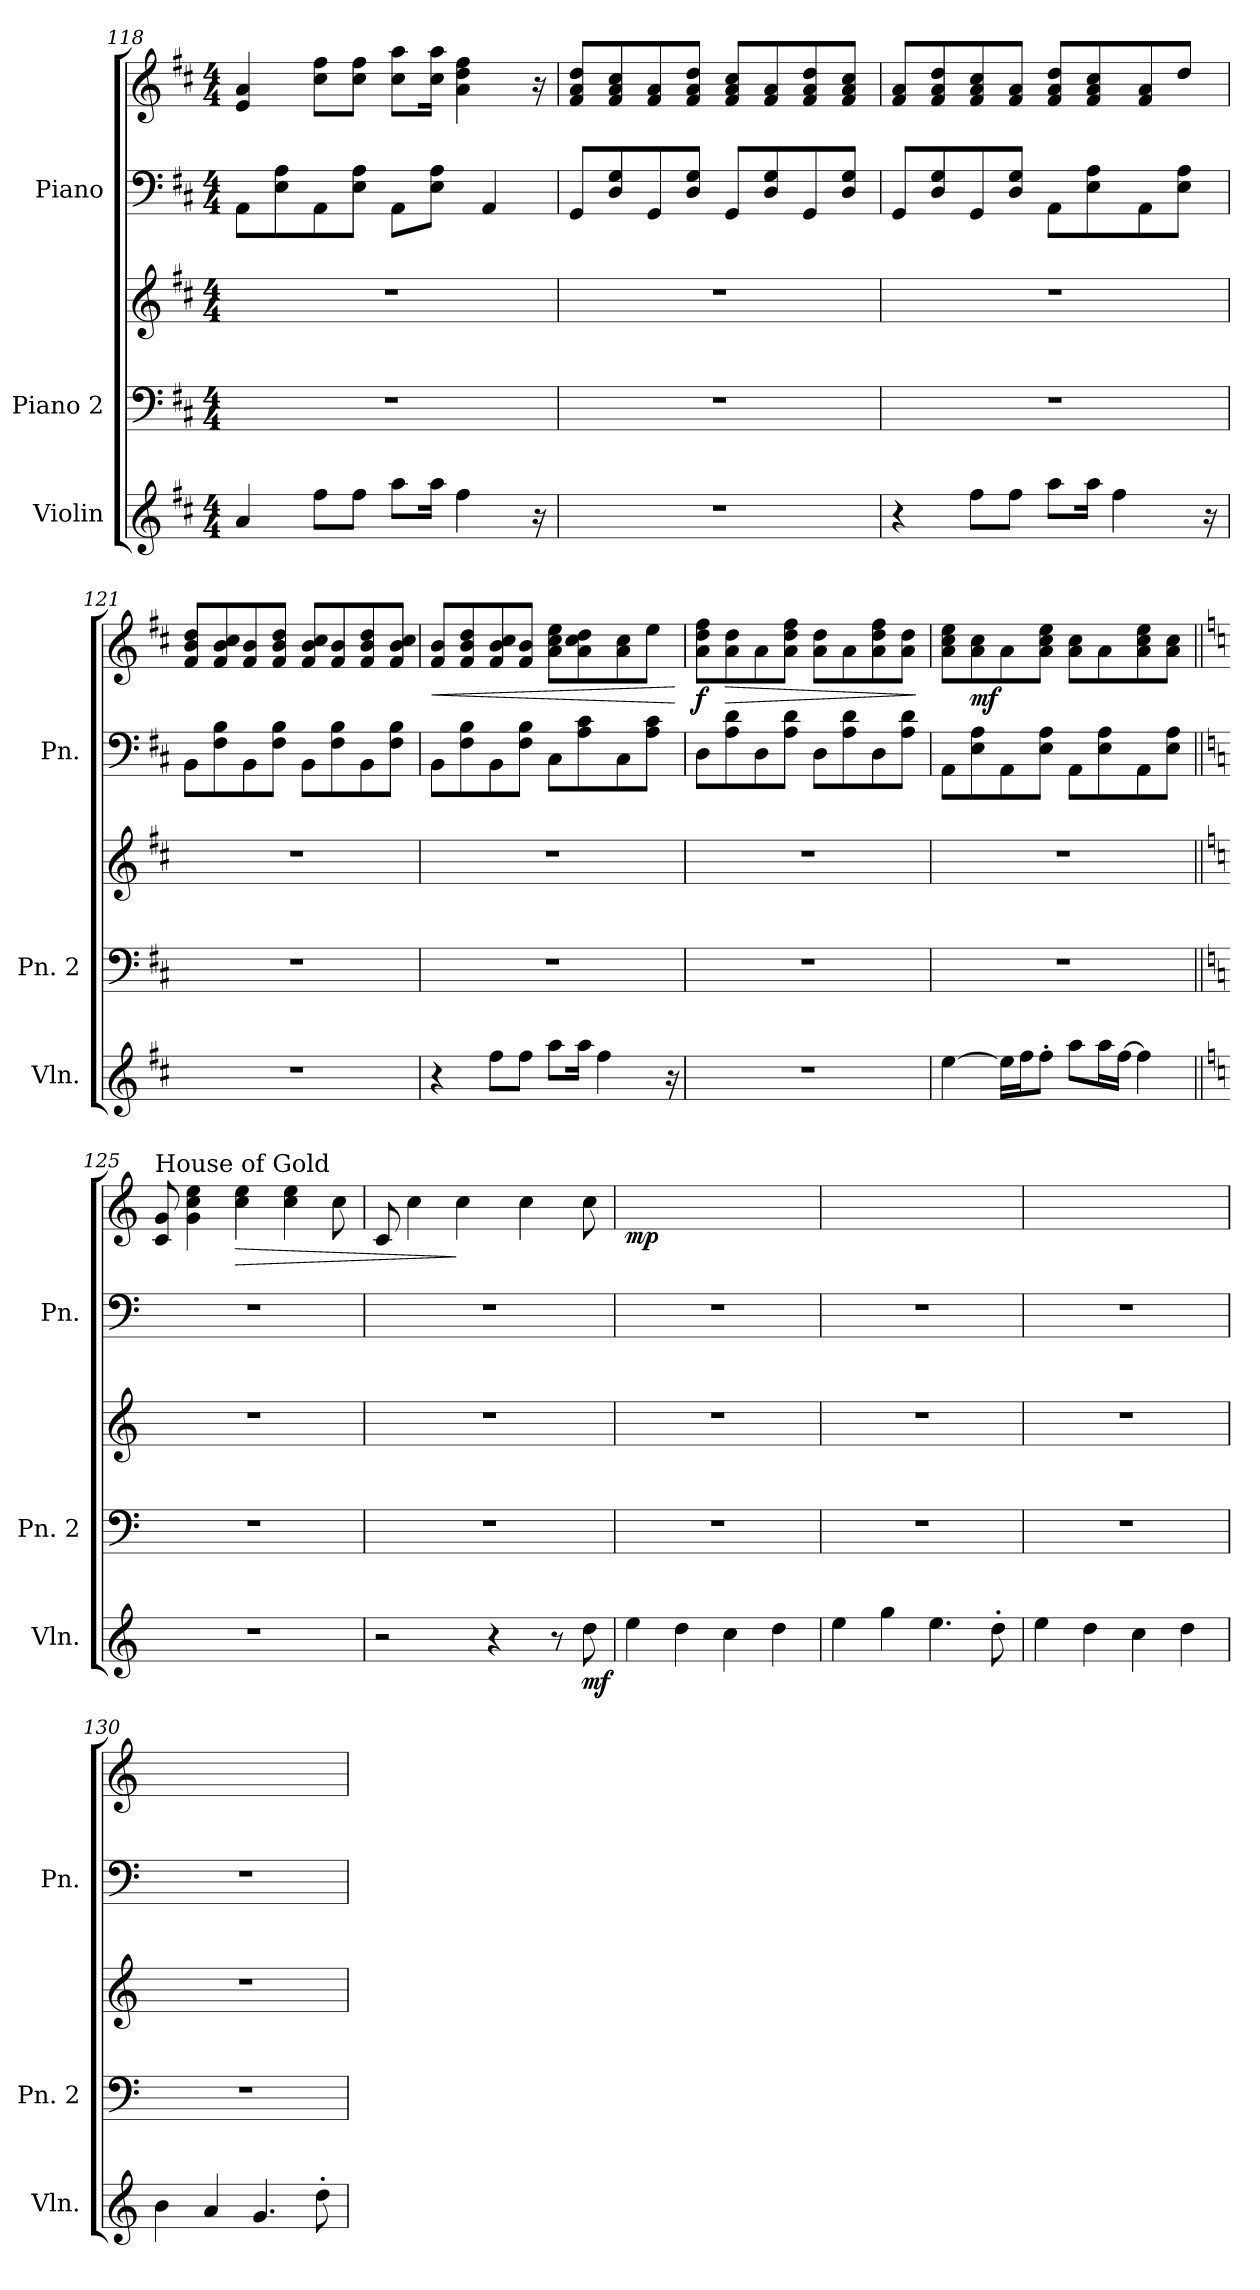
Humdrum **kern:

**kern	**dynam	**kern	**kern	**kern	**kern	**dynam
*part3	*part3	*part2	*part2	*part1	*part1	*part1
*staff5	*staff5	*staff4	*staff3	*staff2	*staff1	*staff1/2
*I"Violin	*	*I"Piano 2	*	*I"Piano	*	*
*I'Vln.	*	*I'Pn. 2	*	*I'Pn.	*	*
*clefG2	*	*clefF4	*clefG2	*clefF4	*clefG2	*
*k[f#c#]	*	*k[f#c#]	*k[f#c#]	*k[f#c#]	*k[f#c#]	*
*M4/4	*	*M4/4	*M4/4	*M4/4	*M4/4	*
=118	=118	=118	=118	=118	=118	=118
4a/	.	1r	1r	8AA\L	4e/ 4a/	.
.	.	.	.	8E\ 8A\	.	.
8ff#\L	.	.	.	8AA\	8cc#\ 8ff#\L	.
8ff#\J	.	.	.	8E\ 8A\J	8cc#\ 8ff#\J	.
8aa\L	.	.	.	8AA\L	8cc#\ 8aa\L	.
16aa\Jk	.	.	.	8E\ 8A\J	16cc#\ 16aa\Jk	.
4ff#\	.	.	.	.	4a\ 4dd\ 4ff#\	.
.	.	.	.	4AA/	.	.
16r	.	.	.	.	16r	.
=119	=119	=119	=119	=119	=119	=119
1r	.	1r	1r	8GG/L	8f#/ 8a/ 8dd/L	.
.	.	.	.	8D/ 8G/	8f#/ 8a/ 8cc#/	.
.	.	.	.	8GG/	8f#/ 8a/	.
.	.	.	.	8D/ 8G/J	8f#/ 8a/ 8dd/J	.
.	.	.	.	8GG/L	8f#/ 8a/ 8cc#/L	.
.	.	.	.	8D/ 8G/	8f#/ 8a/	.
.	.	.	.	8GG/	8f#/ 8a/ 8dd/	.
.	.	.	.	8D/ 8G/J	8f#/ 8a/ 8cc#/J	.
!!LO:LB:g=z
=120	=120	=120	=120	=120	=120	=120
4r	.	1r	1r	8GG/L	8f#/ 8a/L	.
.	.	.	.	8D/ 8G/	8f#/ 8a/ 8dd/	.
8ff#\L	.	.	.	8GG/	8f#/ 8a/ 8cc#/	.
8ff#\J	.	.	.	8D/ 8G/J	8f#/ 8a/J	.
8aa\L	.	.	.	8AA\L	8f#/ 8a/ 8dd/L	.
16aa\Jk	.	.	.	8E\ 8A\	8f#/ 8a/ 8cc#/	.
4ff#\	.	.	.	.	.	.
.	.	.	.	8AA\	8f#/ 8a/	.
.	.	.	.	8E\ 8A\J	8dd/J	.
16r	.	.	.	.	.	.
=121	=121	=121	=121	=121	=121	=121
1r	.	1r	1r	8BB\L	8f#/ 8b/ 8dd/L	.
.	.	.	.	8F#\ 8B\	8f#/ 8b/ 8cc#/	.
.	.	.	.	8BB\	8f#/ 8b/	.
.	.	.	.	8F#\ 8B\J	8f#/ 8b/ 8dd/J	.
.	.	.	.	8BB\L	8f#/ 8b/ 8cc#/L	.
.	.	.	.	8F#\ 8B\	8f#/ 8b/	.
.	.	.	.	8BB\	8f#/ 8b/ 8dd/	.
.	.	.	.	8F#\ 8B\J	8f#/ 8b/ 8cc#/J	.
=122	=122	=122	=122	=122	=122	=122
!	!	!	!	!	!	!LO:HP:b
4r	.	1r	1r	8BB\L	8f#/ 8b/L	<
.	.	.	.	8F#\ 8B\	8f#/ 8b/ 8dd/	.
8ff#\L	.	.	.	8BB\	8f#/ 8b/ 8cc#/	.
8ff#\J	.	.	.	8F#\ 8B\J	8f#/ 8b/J	.
8aa\L	.	.	.	8C#\L	8a\ 8cc#\ 8ee\L	.
16aa\Jk	.	.	.	8A\ 8c#\	8a\ 8cc#\ 8dd\	.
4ff#\	.	.	.	.	.	.
.	.	.	.	8C#\	8a\ 8cc#\	.
.	.	.	.	8A\ 8c#\J	8ee\J	.
16r	.	.	.	.	.	.
.	.	.	.	.	.	[
=123	=123	=123	=123	=123	=123	=123
!	!	!	!	!	!	!LO:DY:b
1r	.	1r	1r	8D\L	8a\ 8dd\ 8ff#\L	f
!	!	!	!	!	!	!LO:HP:b
.	.	.	.	8A\ 8d\	8a\ 8dd\	>
.	.	.	.	8D\	8a\	.
.	.	.	.	8A\ 8d\J	8a\ 8dd\ 8ff#\J	.
.	.	.	.	8D\L	8a\ 8dd\L	.
.	.	.	.	8A\ 8d\	8a\	.
.	.	.	.	8D\	8a\ 8dd\ 8ff#\	.
.	.	.	.	8A\ 8d\J	8a\ 8dd\J	.
.	.	.	.	.	.	]
!!LO:LB:g=z
=124	=124	=124	=124	=124	=124	=124
[4ee\	.	1r	1r	8AA\L	8a\ 8cc#\ 8ee\L	.
!	!	!	!	!	!	!LO:DY:b
.	.	.	.	8E\ 8A\	8a\ 8cc#\	mf
16ee\LL]	.	.	.	8AA\	8a\	.
16ff#\J	.	.	.	.	.	.
8ff#'\J	.	.	.	8E\ 8A\J	8a\ 8cc#\ 8ee\J	.
8aa\L	.	.	.	8AA\L	8a\ 8cc#\L	.
16aa\L	.	.	.	8E\ 8A\	8a\	.
[16ff#\JJ	.	.	.	.	.	.
4ff#\]	.	.	.	8AA\	8a\ 8cc#\ 8ee\	.
.	.	.	.	8E\ 8A\J	8a\ 8cc#\J	.
=125||	=125||	=125||	=125||	=125||	=125||	=125||
*k[]	*	*k[]	*k[]	*k[]	*k[]	*
*	*	*	*	*	*MM115	*
!	!	!	!	!	!LO:TX:t=House of Gold	!
1r	.	1r	1r	1r	8c/ 8g/	.
.	.	.	.	.	4g\ 4cc\ 4ee\	.
!	!	!	!	!	!	!LO:HP:b
.	.	.	.	.	4cc\ 4ee\	>
.	.	.	.	.	4cc\ 4ee\	.
.	.	.	.	.	8cc\	.
=126	=126	=126	=126	=126	=126	=126
2r	.	1r	1r	1r	8c/	.
.	.	.	.	.	4cc\	.
.	.	.	.	.	4cc\	]
4r	.	.	.	.	.	.
.	.	.	.	.	4cc\	.
8r	.	.	.	.	.	.
!	!LO:DY:b	!	!	!	!	!
8dd\	mf	.	.	.	8cc\	.
=127	=127	=127	=127	=127	=127	=127
!	!	!	!	!	!	!LO:DY:b
4ee\	.	1r	1r	1r	1ryy	mp
4dd\	.	.	.	.	.	.
4cc\	.	.	.	.	.	.
4dd\	.	.	.	.	.	.
=128	=128	=128	=128	=128	=128	=128
4ee\	.	1r	1r	1r	1ryy	.
4gg\	.	.	.	.	.	.
4.ee\	.	.	.	.	.	.
8dd'\	.	.	.	.	.	.
=129	=129	=129	=129	=129	=129	=129
4ee\	.	1r	1r	1r	1ryy	.
4dd\	.	.	.	.	.	.
4cc\	.	.	.	.	.	.
4dd\	.	.	.	.	.	.
!!LO:LB:g=z
=130	=130	=130	=130	=130	=130	=130
4b\	.	1r	1r	1r	1ryy	.
4a/	.	.	.	.	.	.
4.g/	.	.	.	.	.	.
8dd'\	.	.	.	.	.	.
=	=	=	=	=	=	=
*-	*-	*-	*-	*-	*-	*-
